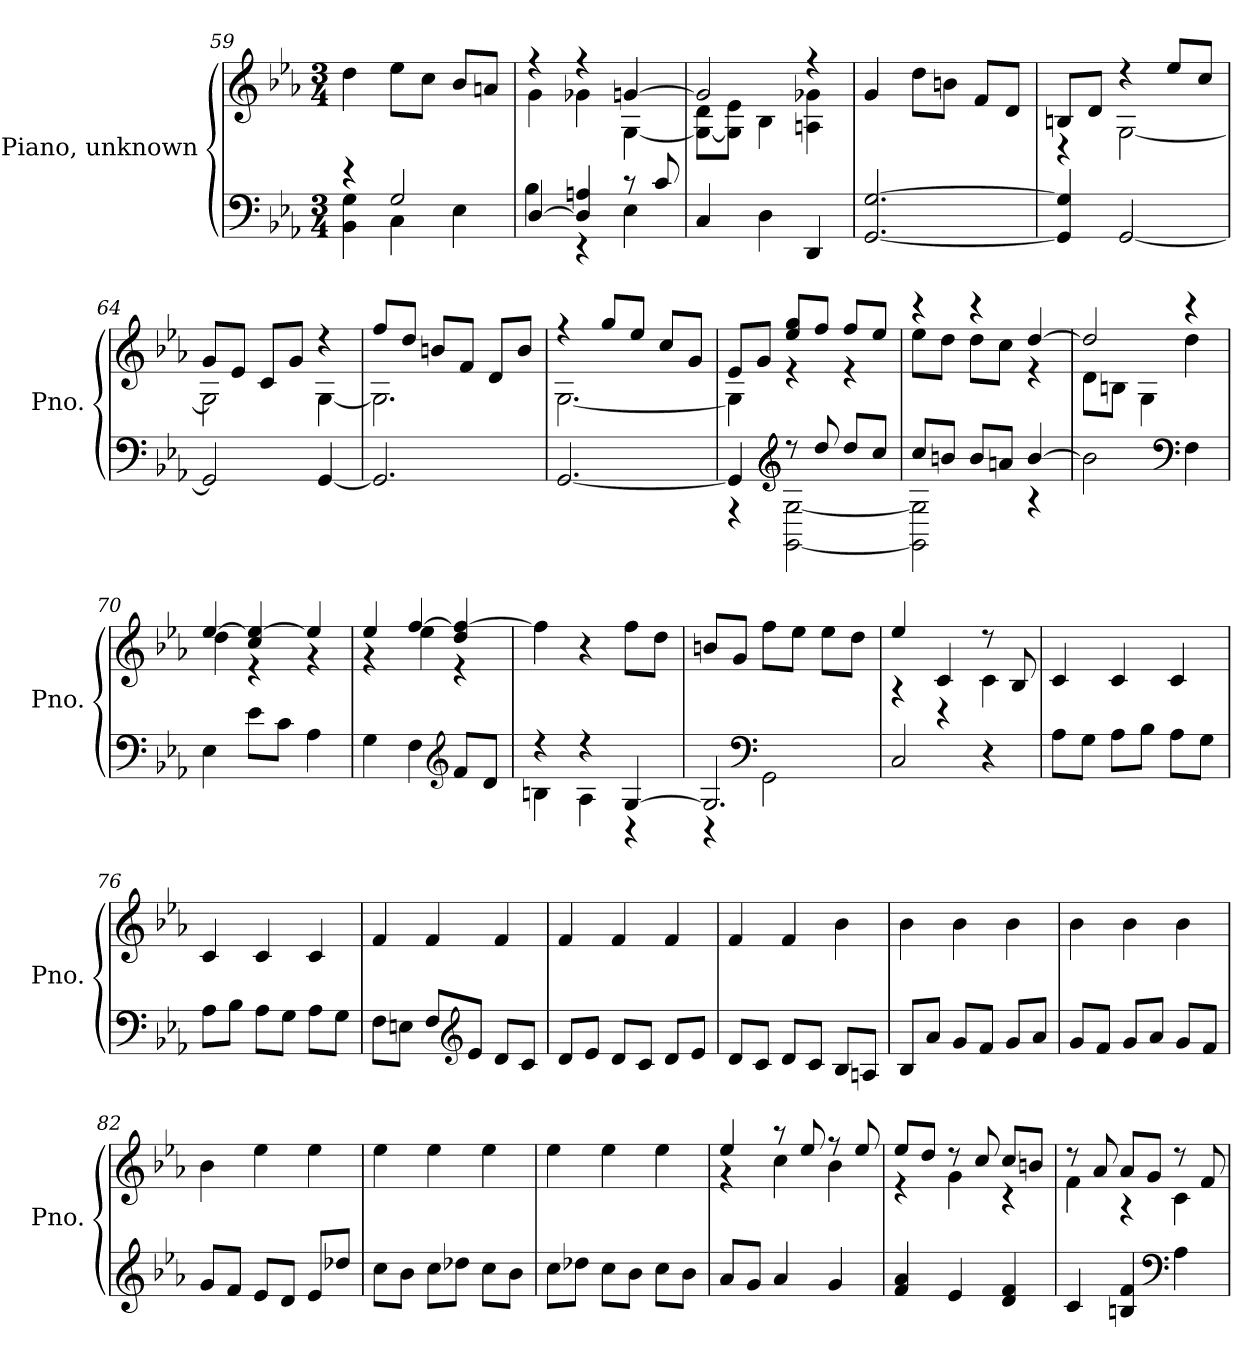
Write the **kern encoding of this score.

**kern	**kern
*part1	*part1
*staff2	*staff1
*I"Piano, unknown	*
*I'Pno.	*
!!LO:LB:g=z
*clefF4	*clefG2
*k[b-e-a-]	*k[b-e-a-]
*M3/4	*M3/4
=59	=59
*^	*
4r	4BB-\ 4G\	4dd\
2G/	4C\	8ee-\L
.	.	8cc\J
.	4E-\	8b-/L
.	.	8an/J
=60	=60	=60
*	*	*^
[4D/	4B-\	4r	4g\
4D/] 4An/	4r	4r	4g-X\
8r	4E-\	[4gn/	[4G\
8c/	.	.	.
*v	*v	*	*
=61	=61	=61
4C/	2g/]	8G\_ 8d\L
.	.	8G\] 8e-\J
4D\	.	4B-\
4DD/	4r	4An\ 4g-X\
*	*v	*v
=62	=62
[2.GG/ [2.G/	4g/
.	8dd\L
.	8bn\J
.	8f/L
.	8d/J
=63	=63
*	*^
4GG/] 4G/]	8Bn/L	4r
.	8d/J	.
[2GG/	4r	[2G\
.	8ee-/L	.
.	8cc/J	.
=64	=64	=64
2GG/]	8g/L	2G\]
.	8e-/J	.
.	8c/L	.
.	8g/J	.
[4GG/	4r	[4G\
!!LO:LB:g=z	!!
=65	=65	=65
2.GG/]	8ff/L	2.G\]
.	8dd/J	.
.	8bn/L	.
.	8f/J	.
.	8d/L	.
.	8b/J	.
=66	=66	=66
[2.GG/	4r	[2.G\
.	8gg/L	.
.	8ee-/J	.
.	8cc/L	.
.	8g/J	.
=67	=67	=67
*^	*	*
4GG/]	4r	8e-/L	4G\]
.	.	8g/J	.
*clefG2	*	*	*
8r	[2GG\ [2G\	8ee-/ 8gg/L	4r
8dd/	.	8ff/J	.
8dd/L	.	8ff/L	4r
8cc/J	.	8ee-/J	.
=68	=68	=68	=68
8cc/L	2GG\] 2G\]	4r	8ee-\L
8bn/J	.	.	8dd\J
8b/L	.	4r	8dd\L
8an/J	.	.	8cc\J
[4b/	4r	[4dd/	4r
*v	*v	*	*
=69	=69	=69
2b\]	2dd/]	8d\L
.	.	8Bn\J
.	.	4G\
*clefF4	*	*
4F\	4r	4dd\
=70	=70	=70
4E-\	[4ee-/	4dd\
8e-\L	4cc/ 4ee-/_	4r
8c\J	.	.
4A-\	4ee-/]	4r
!!LO:LB:g=z	!!
=71	=71	=71
4G\	4ee-/	4r
4F\	[4ff/	4ee-\
*clefG2	*	*
8f/L	4dd/ 4ff/_	4r
8d/J	.	.
*	*v	*v
=72	=72
*^	*
4r	4Bn\	4ff\]
4r	4A-\	4r
[4G/	4r	8ff\L
.	.	8dd\J
=73	=73	=73
2.G/]	4r	8bn/L
.	.	8g/J
*clefF4	*	*
.	2GG\	8ff\L
.	.	8ee-\J
.	.	8ee-\L
.	.	8dd\J
*v	*v	*
=74	=74
*	*^
2C/	4ee-/	4r
.	4c/	4r
4r	8r	4c\
.	8B-/	.
*	*v	*v
=75	=75
8A-\L	4c/
8G\J	.
8A-\L	4c/
8B-\J	.
8A-\L	4c/
8G\J	.
=76	=76
8A-\L	4c/
8B-\J	.
8A-\L	4c/
8G\J	.
8A-\L	4c/
8G\J	.
!!LO:LB:g=z
=77	=77
8F\L	4f/
8En\J	.
8F/L	4f/
*clefG2	*
8e-/J	.
8d/L	4f/
8c/J	.
=78	=78
8d/L	4f/
8e-/J	.
8d/L	4f/
8c/J	.
8d/L	4f/
8e-/J	.
=79	=79
8d/L	4f/
8c/J	.
8d/L	4f/
8c/J	.
8B-/L	4b-\
8An/J	.
=80	=80
8B-/L	4b-\
8a-/J	.
8g/L	4b-\
8f/J	.
8g/L	4b-\
8a-/J	.
=81	=81
8g/L	4b-\
8f/J	.
8g/L	4b-\
8a-/J	.
8g/L	4b-\
8f/J	.
!!LO:LB:g=z
=82	=82
8g/L	4b-\
8f/J	.
8e-/L	4ee-\
8d/J	.
8e-/L	4ee-\
8dd-X/J	.
=83	=83
8cc\L	4ee-\
8b-\J	.
8cc\L	4ee-\
8dd-X\J	.
8cc\L	4ee-\
8b-\J	.
=84	=84
8cc\L	4ee-\
8dd-X\J	.
8cc\L	4ee-\
8b-\J	.
8cc\L	4ee-\
8b-\J	.
=85	=85
*	*^
8a-/L	4ee-/	4r
8g/J	.	.
4a-/	8r	4cc\
.	8ee-/	.
4g/	8r	4b-\
.	8ee-/	.
=86	=86	=86
4f/ 4a-/	8ee-/L	4r
.	8dd/J	.
4e-/	8r	4g\
.	8cc/	.
4d/ 4f/	8cc/L	4r
.	8bn/J	.
!!LO:PB:g=z	!!
=87	=87	=87
4c/	8r	4f\
.	8a-/	.
4Bn/ 4f/	8a-/L	4r
.	8g/J	.
*clefF4	*	*
4A-\	8r	4c\
.	8f/	.
*	*v	*v
=	=
*-	*-
